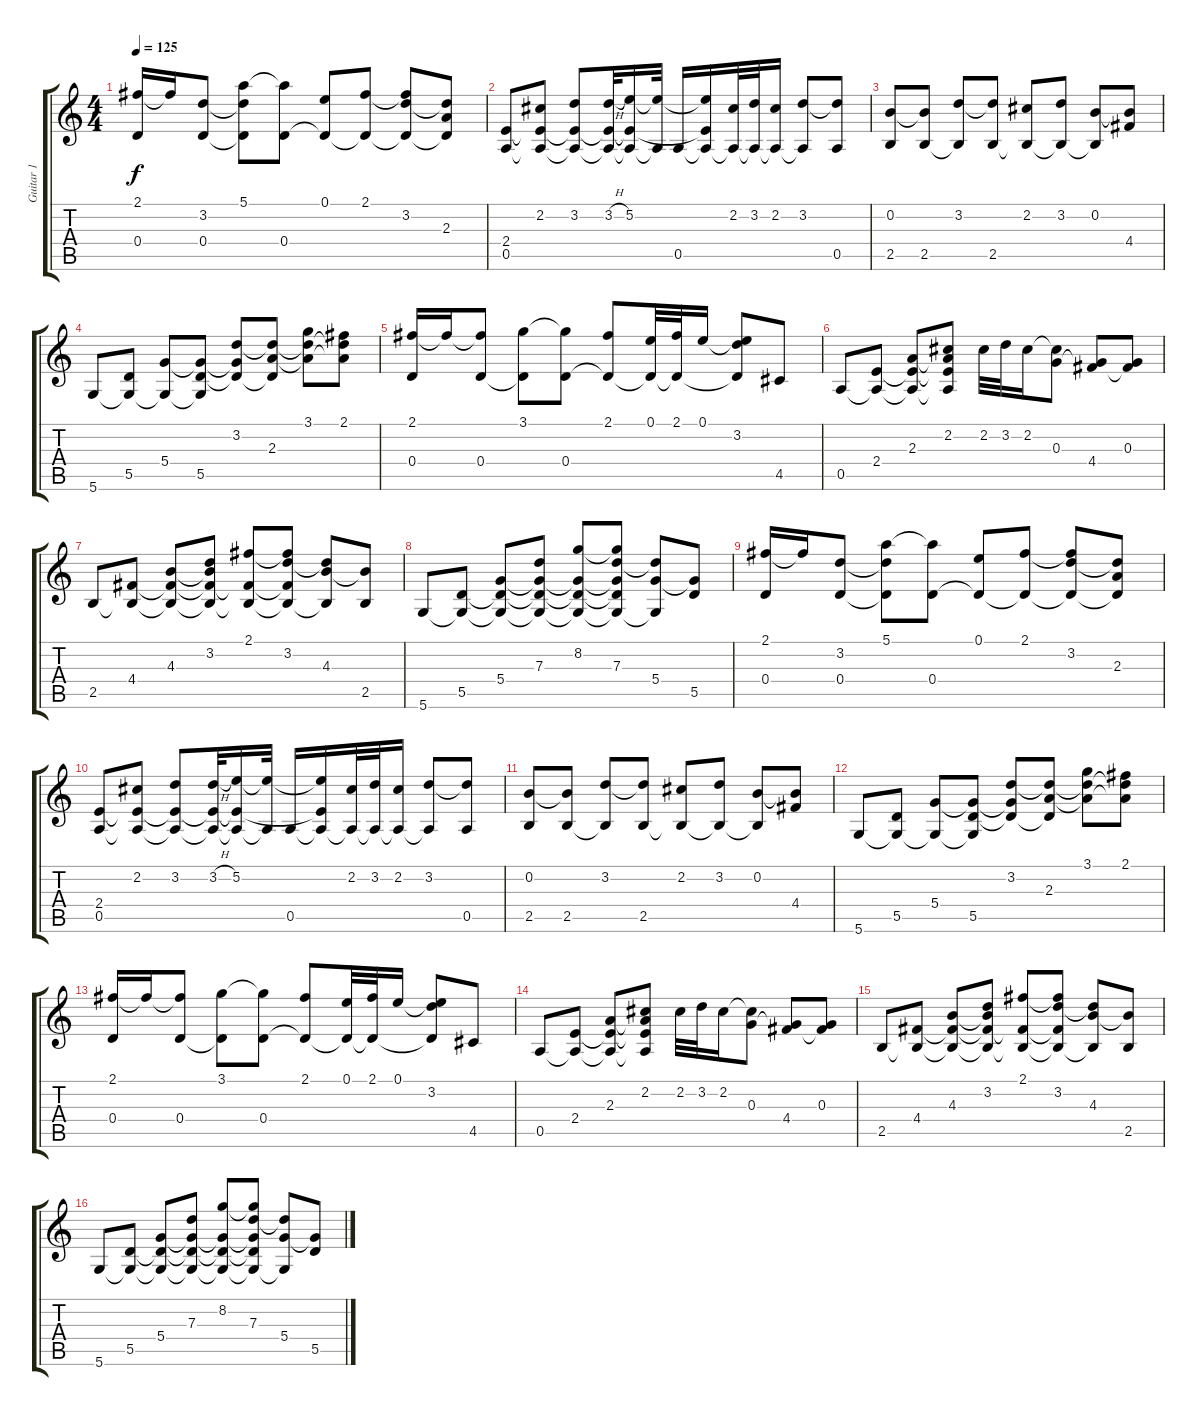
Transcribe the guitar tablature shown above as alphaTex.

\track ("Guitar 1" "Guitar 1") {instrument acousticguitarsteel}
\staff {score tabs}
\tuning (E4 B3 G3 D3 A2 D2) {hide}
\ts (4 4)
\tempo 125
\clef g2
\ks c
(2.1 0.4).16{dy f} 2.1{t}.16 (3.2 0.4).8 (5.1 3.2{t} 0.4{t}).8 (5.1{t} 0.4).8 (0.1 0.4{t}).8 (2.1 0.4{t}).8 (2.1{t} 3.2 0.4{t}).8 (3.2{t} 2.3 0.4{t}).8 |
(2.4 0.5).8 (2.2 2.4{t} 0.5{t}).8 (3.2 2.4{t} 0.5{t}).8 (3.2{h} 2.4{t} 0.5{t}).32 (5.2 2.4{t} 0.5{t}).16 (5.2{t} 0.5{t}).32 0.5.16 (5.2{t} 2.4{t} 0.5{t}).16 (2.2 0.5{t}).32 (3.2 0.5{t}).32 (2.2 0.5{t}).16 (3.2 0.5{t}).8 (3.2{t} 0.5).8 |
(0.2 2.5).8 (0.2{t} 2.5).8 (3.2 2.5{t}).8 (3.2{t} 2.5).8 (2.2 2.5{t}).8 (3.2 2.5{t}).8 (0.2 2.5{t}).8 (0.2{t} 4.4).8 |
5.6.8 (5.5 5.6{t}).8 (5.4 5.6{t}).8 (5.4{t} 5.5 5.6{t}).8 (3.2 5.4{t} 5.5{t}).8 (3.2{t} 2.3 5.5{t}).8 (3.1 3.2{t} 2.3{t}).8 (2.1 3.2{t} 2.3{t}).8 |
(2.1 0.4).16 2.1{t}.16 (2.1{t} 0.4).8 (3.1 0.4{t}).8 (3.1{t} 0.4).8 (2.1 0.4{t}).8 (0.1 0.4{t}).32 (2.1 0.4{t}).32 0.1.16 (0.1{t} 3.2 0.4{t}).8 4.5.8 |
0.5.8 (2.4 0.5{t}).8 (2.3 2.4{t} 0.5{t}).8 (2.2 2.3{t} 2.4{t} 0.5{t}).8 2.2.32 3.2.32 2.2.16 (2.2{t} 0.3).8 (0.3{t} 4.4).8 (0.3 4.4{t}).8 |
2.5.8 (4.4 2.5{t}).8 (4.3 4.4{t} 2.5{t}).8 (3.2 4.3{t} 4.4{t} 2.5{t}).8 (2.1 4.4{t} 2.5{t}).8 (2.1{t} 3.2 4.4{t} 2.5{t}).8 (3.2{t} 4.3 2.5{t}).8 (4.3{t} 2.5).8 |
5.6.8 (5.5 5.6{t}).8 (5.4 5.5{t} 5.6{t}).8 (7.3 5.4{t} 5.5{t} 5.6{t}).8 (8.2 5.4{t} 5.5{t} 5.6{t}).8 (8.2{t} 7.3 5.4{t} 5.5{t} 5.6{t}).8 (7.3{t} 5.4 5.6{t}).8 (5.4{t} 5.5).8 |
(2.1 0.4).16 2.1{t}.16 (3.2 0.4).8 (5.1 3.2{t} 0.4{t}).8 (5.1{t} 0.4).8 (0.1 0.4{t}).8 (2.1 0.4{t}).8 (2.1{t} 3.2 0.4{t}).8 (3.2{t} 2.3 0.4{t}).8 |
(2.4 0.5).8 (2.2 2.4{t} 0.5{t}).8 (3.2 2.4{t} 0.5{t}).8 (3.2{h} 2.4{t} 0.5{t}).32 (5.2 2.4{t} 0.5{t}).16 (5.2{t} 0.5{t}).32 0.5.16 (5.2{t} 2.4{t} 0.5{t}).16 (2.2 0.5{t}).32 (3.2 0.5{t}).32 (2.2 0.5{t}).16 (3.2 0.5{t}).8 (3.2{t} 0.5).8 |
(0.2 2.5).8 (0.2{t} 2.5).8 (3.2 2.5{t}).8 (3.2{t} 2.5).8 (2.2 2.5{t}).8 (3.2 2.5{t}).8 (0.2 2.5{t}).8 (0.2{t} 4.4).8 |
5.6.8 (5.5 5.6{t}).8 (5.4 5.6{t}).8 (5.4{t} 5.5 5.6{t}).8 (3.2 5.4{t} 5.5{t}).8 (3.2{t} 2.3 5.5{t}).8 (3.1 3.2{t} 2.3{t}).8 (2.1 3.2{t} 2.3{t}).8 |
(2.1 0.4).16 2.1{t}.16 (2.1{t} 0.4).8 (3.1 0.4{t}).8 (3.1{t} 0.4).8 (2.1 0.4{t}).8 (0.1 0.4{t}).32 (2.1 0.4{t}).32 0.1.16 (0.1{t} 3.2 0.4{t}).8 4.5.8 |
0.5.8 (2.4 0.5{t}).8 (2.3 2.4{t} 0.5{t}).8 (2.2 2.3{t} 2.4{t} 0.5{t}).8 2.2.32 3.2.32 2.2.16 (2.2{t} 0.3).8 (0.3{t} 4.4).8 (0.3 4.4{t}).8 |
2.5.8 (4.4 2.5{t}).8 (4.3 4.4{t} 2.5{t}).8 (3.2 4.3{t} 4.4{t} 2.5{t}).8 (2.1 4.4{t} 2.5{t}).8 (2.1{t} 3.2 4.4{t} 2.5{t}).8 (3.2{t} 4.3 2.5{t}).8 (4.3{t} 2.5).8 |
5.6.8 (5.5 5.6{t}).8 (5.4 5.5{t} 5.6{t}).8 (7.3 5.4{t} 5.5{t} 5.6{t}).8 (8.2 5.4{t} 5.5{t} 5.6{t}).8 (8.2{t} 7.3 5.4{t} 5.5{t} 5.6{t}).8 (7.3{t} 5.4 5.6{t}).8 (5.4{t} 5.5).8
